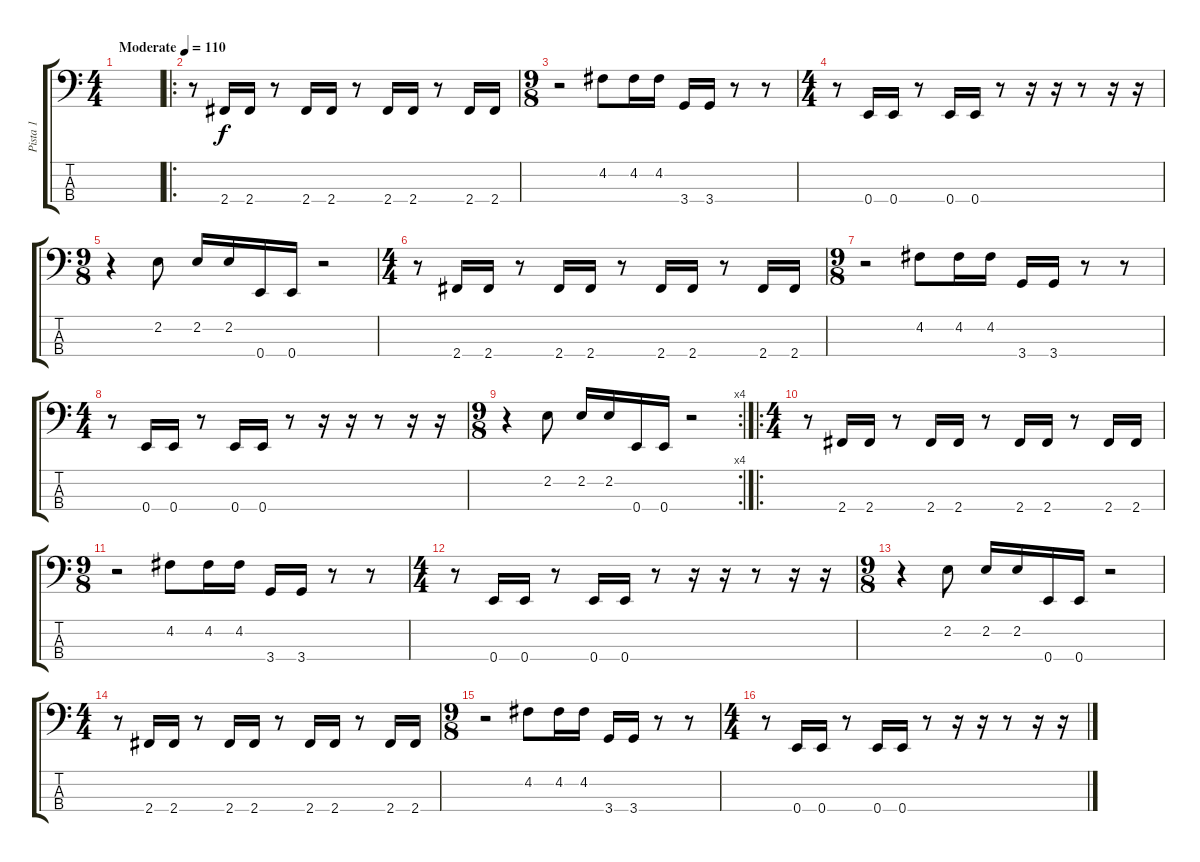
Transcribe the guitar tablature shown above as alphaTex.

\track ("Pista 1" "Pista 1") {instrument electricbassfinger}
\staff {score tabs}
\tuning (G2 D2 A1 E1) {hide}
\ts (4 4)
\tempo (110 "Moderate")
\clef f4
\ks c
|
\ro
r.8 2.4.16 2.4.16 r.8 2.4.16 2.4.16 r.8 2.4.16 2.4.16 r.8 2.4.16 2.4.16 |
\ts (9 8)
r.2 4.2.8 4.2.16 4.2.16 3.4.16 3.4.16 r.8 r.8 |
\ts (4 4)
r.8 0.4.16 0.4.16 r.8 0.4.16 0.4.16 r.8 r.16 r.16 r.8 r.16 r.16 |
\ts (9 8)
r.4 2.2.8 2.2.16 2.2.16 0.4.16 0.4.16 r.2 |
\ts (4 4)
r.8 2.4.16 2.4.16 r.8 2.4.16 2.4.16 r.8 2.4.16 2.4.16 r.8 2.4.16 2.4.16 |
\ts (9 8)
r.2 4.2.8 4.2.16 4.2.16 3.4.16 3.4.16 r.8 r.8 |
\ts (4 4)
r.8 0.4.16 0.4.16 r.8 0.4.16 0.4.16 r.8 r.16 r.16 r.8 r.16 r.16 |
\rc 4
\ts (9 8)
r.4 2.2.8 2.2.16 2.2.16 0.4.16 0.4.16 r.2 |
\ro
\ts (4 4)
r.8 2.4.16 2.4.16 r.8 2.4.16 2.4.16 r.8 2.4.16 2.4.16 r.8 2.4.16 2.4.16 |
\ts (9 8)
r.2 4.2.8 4.2.16 4.2.16 3.4.16 3.4.16 r.8 r.8 |
\ts (4 4)
r.8 0.4.16 0.4.16 r.8 0.4.16 0.4.16 r.8 r.16 r.16 r.8 r.16 r.16 |
\ts (9 8)
r.4 2.2.8 2.2.16 2.2.16 0.4.16 0.4.16 r.2 |
\ts (4 4)
r.8 2.4.16 2.4.16 r.8 2.4.16 2.4.16 r.8 2.4.16 2.4.16 r.8 2.4.16 2.4.16 |
\ts (9 8)
r.2 4.2.8 4.2.16 4.2.16 3.4.16 3.4.16 r.8 r.8 |
\ts (4 4)
r.8 0.4.16 0.4.16 r.8 0.4.16 0.4.16 r.8 r.16 r.16 r.8 r.16 r.16
